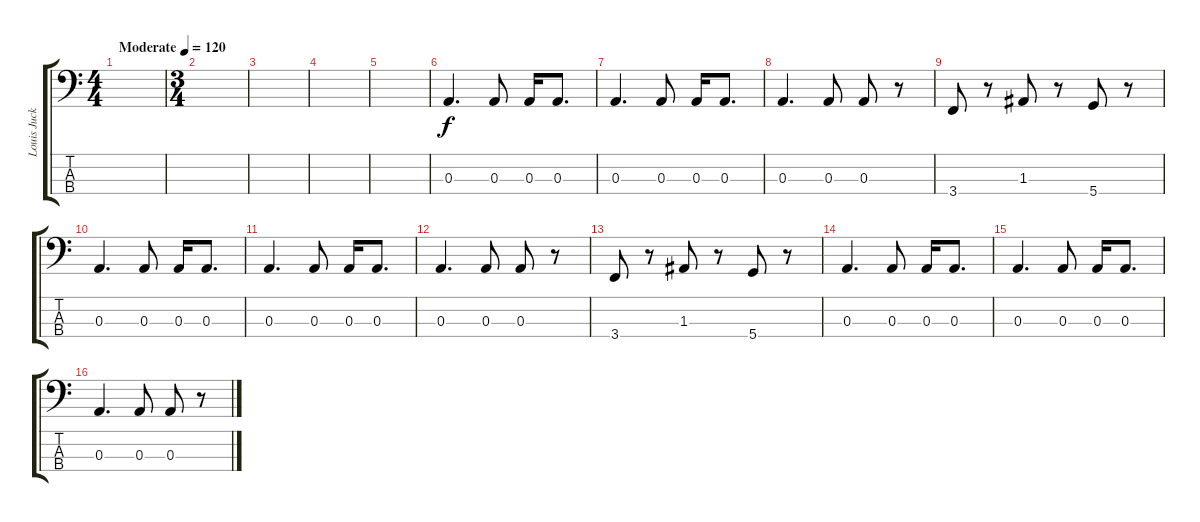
\track ("Louis Jucker" "Louis Juck") {instrument electricbassfinger}
\staff {score tabs}
\tuning (G2 D2 A1 D1) {hide}
\ts (4 4)
\tempo (120 "Moderate")
\clef f4
\ks c
|
\ts (3 4)
|
|
|
|
0.3.4{d} 0.3.8 0.3.16 0.3.8{d} |
0.3.4{d} 0.3.8 0.3.16 0.3.8{d} |
0.3.4{d} 0.3.8 0.3.8 r.8 |
3.4.8 r.8 1.3.8 r.8 5.4.8 r.8 |
0.3.4{d} 0.3.8 0.3.16 0.3.8{d} |
0.3.4{d} 0.3.8 0.3.16 0.3.8{d} |
0.3.4{d} 0.3.8 0.3.8 r.8 |
3.4.8 r.8 1.3.8 r.8 5.4.8 r.8 |
0.3.4{d} 0.3.8 0.3.16 0.3.8{d} |
0.3.4{d} 0.3.8 0.3.16 0.3.8{d} |
0.3.4{d} 0.3.8 0.3.8 r.8
